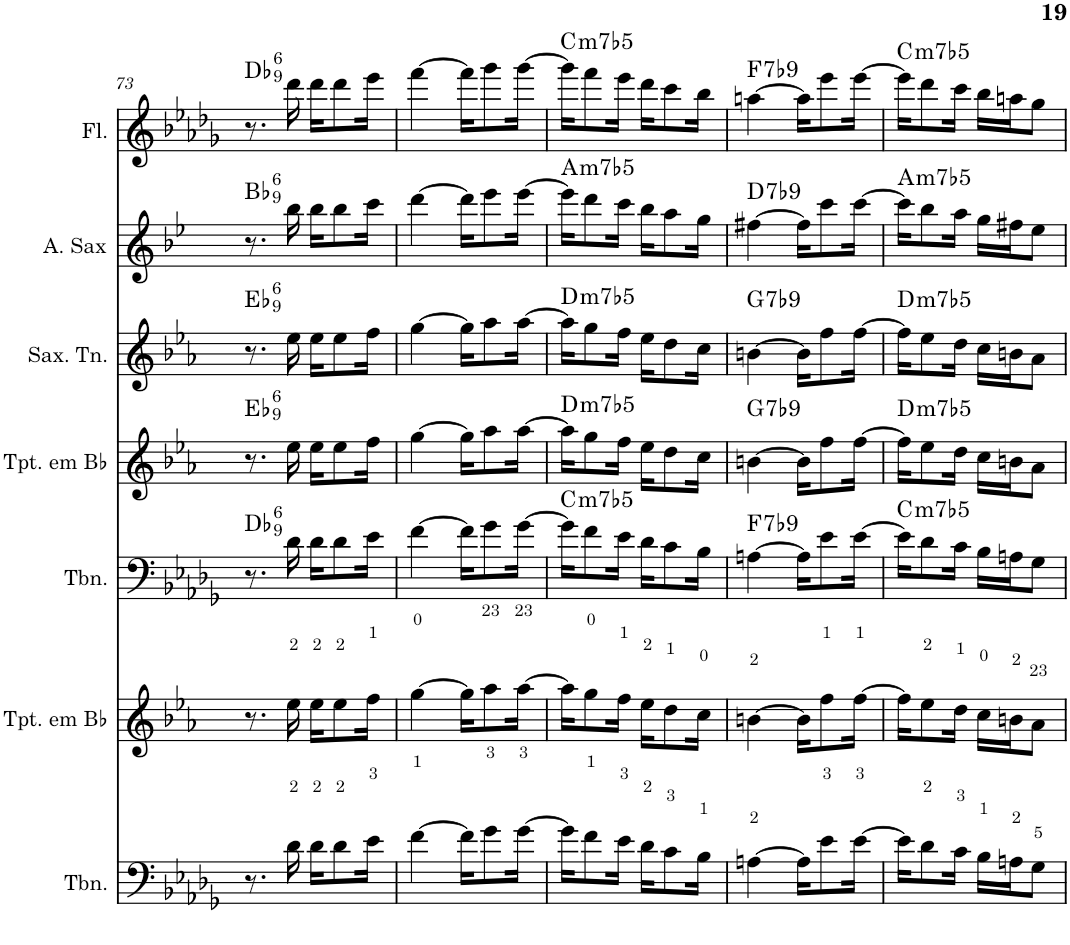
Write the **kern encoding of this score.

**kern	**kern	**kern	**harte	**kern	**harte	**kern	**harte	**kern	**harte	**kern	**harte
*part7	*part6	*part5	*part5	*part4	*part4	*part3	*part3	*part2	*part2	*part1	*part1
*staff7	*staff6	*staff5	*	*staff4	*	*staff3	*	*staff2	*	*staff1	*
*I"Trombone	*I"Trompete em Bb	*I"Trombone	*	*I"Trompete em Bb	*	*I"Saxofone Tenor	*	*I"Saxofone Alto	*	*I"Flauta Transversal	*
*I'Tbn.	*I'Tpt. em Bb	*I'Tbn.	*	*I'Tpt. em Bb	*	*I'Sax. Tn.	*	*	*	*I'Fl.	*
!!LO:PB:g=z
*clefF4	*clefG2	*clefF4	*	*clefG2	*	*clefG2	*	*clefG2	*	*clefG2	*
*	*Trd1c2	*	*	*Trd1c2	*	*Trd8c14	*	*Trd5c9	*	*	*
*k[b-e-a-d-g-]	*k[b-e-a-]	*k[b-e-a-d-g-]	*	*k[b-e-a-]	*	*k[b-e-a-]	*	*k[b-e-]	*	*k[b-e-a-d-g-]	*
*b-:	*c:	*b-:	*	*c:	*	*c:	*	*g:	*	*b-:	*
*M2/4	*M2/4	*M2/4	*	*M2/4	*	*M2/4	*	*M2/4	*	*M2/4	*
=73	=73	=73	=73	=73	=73	=73	=73	=73	=73	=73	=73
!	!	!	!LO:H:kt=6	!	!LO:H:kt=6	!	!LO:H:kt=6	!	!LO:H:kt=6	!	!LO:H:kt=6
8.r	8.r	8.r	Db:maj6(9)	8.r	Eb:maj6(9)	8.r	Eb:maj6(9)	8.r	Bb:maj6(9)	8.r	Db:maj6(9)
16d-\	16ee-\	16d-\	.	16ee-\	.	16ee-\	.	16bb-\	.	16ddd-\	.
16d-\KL	16ee-\KL	16d-\KL	.	16ee-\KL	.	16ee-\KL	.	16bb-\KL	.	16ddd-\KL	.
8d-\	8ee-\	8d-\	.	8ee-\	.	8ee-\	.	8bb-\	.	8ddd-\	.
16e-\Jk	16ff\Jk	16e-\Jk	.	16ff\Jk	.	16ff\Jk	.	16ccc\Jk	.	16eee-\Jk	.
=74	=74	=74	=74	=74	=74	=74	=74	=74	=74	=74	=74
[4f\	[4gg\	[4f\	.	[4gg\	.	[4gg\	.	[4ddd\	.	[4fff\	.
16f\KL]	16gg\KL]	16f\KL]	.	16gg\KL]	.	16gg\KL]	.	16ddd\KL]	.	16fff\KL]	.
8g-\	8aa-\	8g-\	.	8aa-\	.	8aa-\	.	8eee-\	.	8ggg-\	.
[16g-\Jk	[16aa-\Jk	[16g-\Jk	.	[16aa-\Jk	.	[16aa-\Jk	.	[16eee-\Jk	.	[16ggg-\Jk	.
=75	=75	=75	=75	=75	=75	=75	=75	=75	=75	=75	=75
!	!	!	!LO:H:kt=m7b5	!	!LO:H:kt=m7b5	!	!LO:H:kt=m7b5	!	!LO:H:kt=m7b5	!	!LO:H:kt=m7b5
16g-\KL]	16aa-\KL]	16g-\KL]	C:hdim7	16aa-\KL]	D:hdim7	16aa-\KL]	D:hdim7	16eee-\KL]	A:hdim7	16ggg-\KL]	C:hdim7
8f\	8gg\	8f\	.	8gg\	.	8gg\	.	8ddd\	.	8fff\	.
16e-\Jk	16ff\Jk	16e-\Jk	.	16ff\Jk	.	16ff\Jk	.	16ccc\Jk	.	16eee-\Jk	.
16d-\KL	16ee-\KL	16d-\KL	.	16ee-\KL	.	16ee-\KL	.	16bb-\KL	.	16ddd-\KL	.
8c\	8dd\	8c\	.	8dd\	.	8dd\	.	8aa\	.	8ccc\	.
16B-\Jk	16cc\Jk	16B-\Jk	.	16cc\Jk	.	16cc\Jk	.	16gg\Jk	.	16bb-\Jk	.
=76	=76	=76	=76	=76	=76	=76	=76	=76	=76	=76	=76
!	!	!	!LO:H:kt=7	!	!LO:H:kt=7	!	!LO:H:kt=7	!	!LO:H:kt=7	!	!LO:H:kt=7
[4An\	[4bn\	[4An\	F:7(b9)	[4bn\	G:7(b9)	[4bn\	G:7(b9)	[4ff#X\	D:7(b9)	[4aan\	F:7(b9)
16A\KL]	16b\KL]	16A\KL]	.	16b\KL]	.	16b\KL]	.	16ff#\KL]	.	16aa\KL]	.
8e-\	8ff\	8e-\	.	8ff\	.	8ff\	.	8ccc\	.	8eee-\	.
[16e-\Jk	[16ff\Jk	[16e-\Jk	.	[16ff\Jk	.	[16ff\Jk	.	[16ccc\Jk	.	[16eee-\Jk	.
=77	=77	=77	=77	=77	=77	=77	=77	=77	=77	=77	=77
!	!	!	!LO:H:kt=m7b5	!	!LO:H:kt=m7b5	!	!LO:H:kt=m7b5	!	!LO:H:kt=m7b5	!	!LO:H:kt=m7b5
16e-\KL]	16ff\KL]	16e-\KL]	C:hdim7	16ff\KL]	D:hdim7	16ff\KL]	D:hdim7	16ccc\KL]	A:hdim7	16eee-\KL]	C:hdim7
8d-\	8ee-\	8d-\	.	8ee-\	.	8ee-\	.	8bb-\	.	8ddd-\	.
16c\Jk	16dd\Jk	16c\Jk	.	16dd\Jk	.	16dd\Jk	.	16aa\Jk	.	16ccc\Jk	.
16B-\LL	16cc\LL	16B-\LL	.	16cc\LL	.	16cc\LL	.	16gg\LL	.	16bb-\LL	.
16An\J	16bn\J	16An\J	.	16bn\J	.	16bn\J	.	16ff#X\J	.	16aan\J	.
8G-\J	8a-\J	8G-\J	.	8a-\J	.	8a-\J	.	8ee-\J	.	8gg-\J	.
=	=	=	=	=	=	=	=	=	=	=	=
*-	*-	*-	*-	*-	*-	*-	*-	*-	*-	*-	*-
